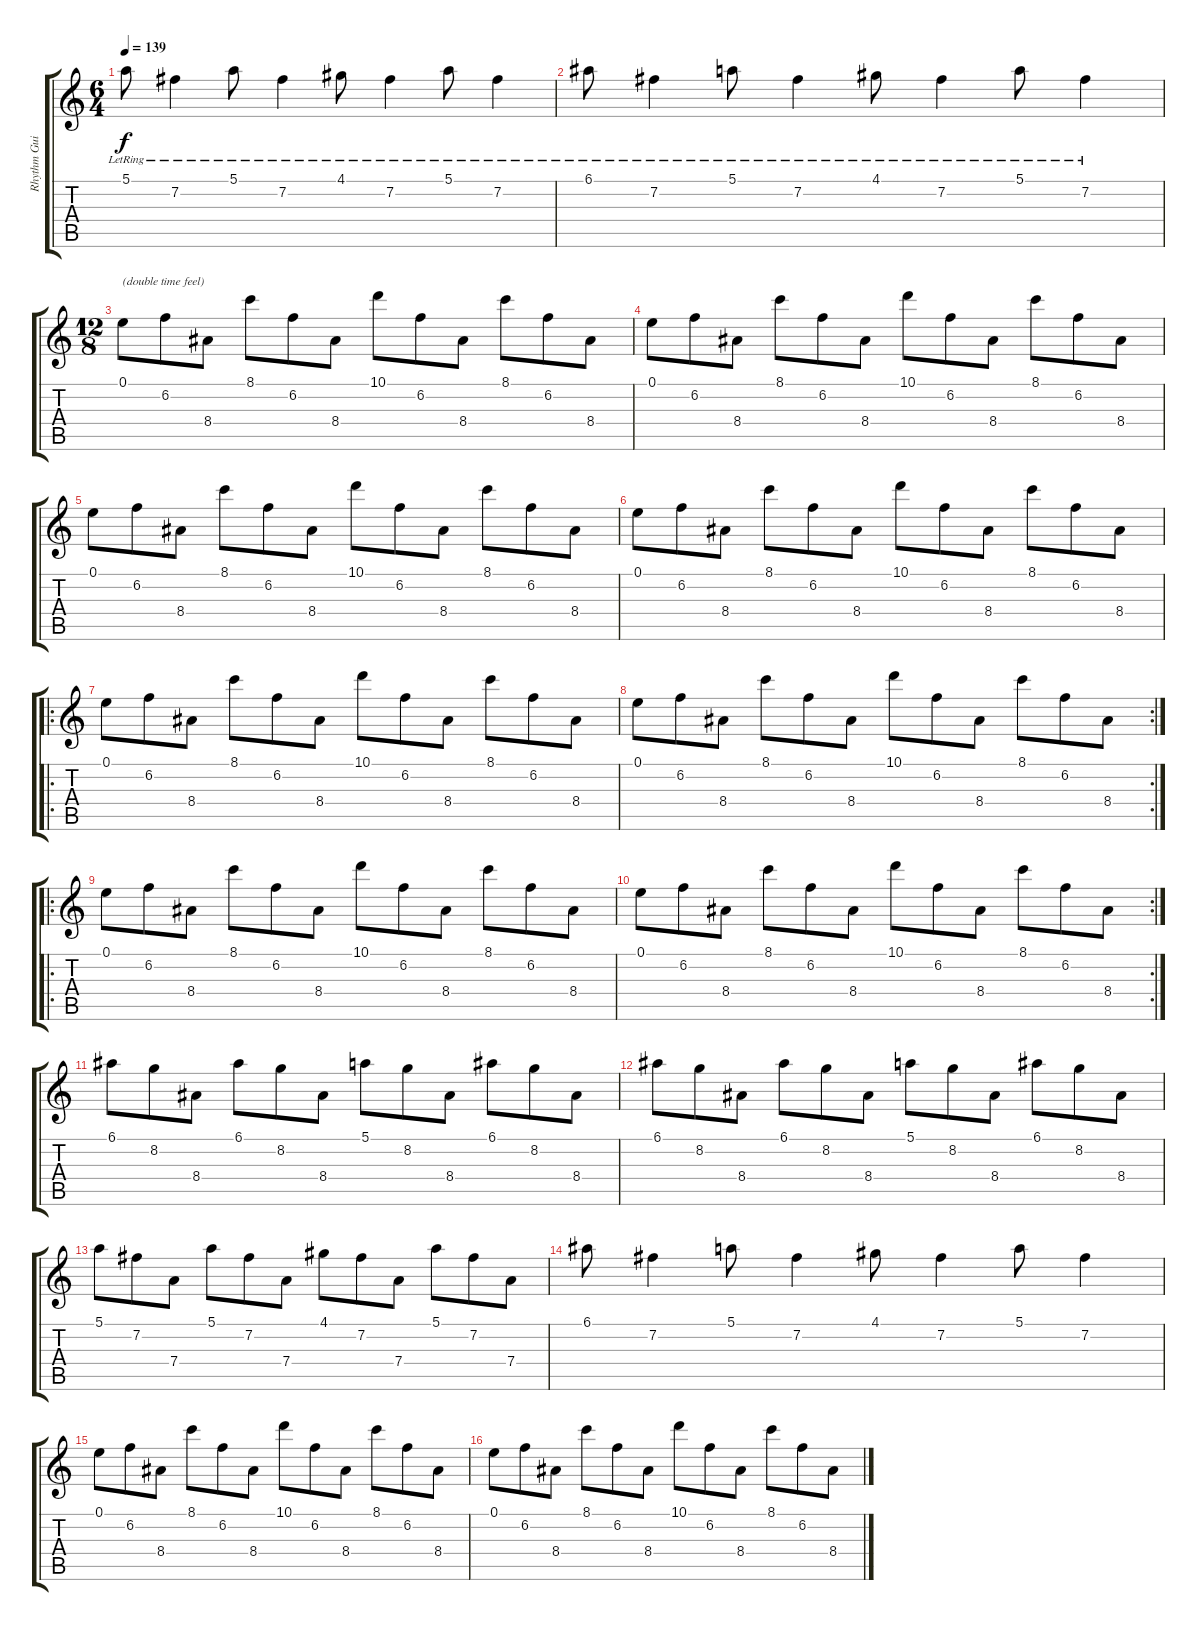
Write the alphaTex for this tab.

\track ("Rhythm Guitar I (David Gilmour)" "Rhythm Gui") {instrument electricguitarclean}
\staff {score tabs}
\tuning (E4 B3 G3 D3 A2 E2) {hide}
\ts (6 4)
\tempo 139
\clef g2
\ks c
5.1{lr}.8{dy f} 7.2{lr}.4 5.1{lr}.8 7.2{lr}.4 4.1{lr}.8 7.2{lr}.4 5.1{lr}.8 7.2{lr}.4 |
6.1{lr}.8 7.2{lr}.4 5.1{lr}.8 7.2{lr}.4 4.1{lr}.8 7.2{lr}.4 5.1{lr}.8 7.2{lr}.4 |
\ts (12 8)
0.1.8{txt "(double time feel)"} 6.2.8 8.4.8 8.1.8 6.2.8 8.4.8 10.1.8 6.2.8 8.4.8 8.1.8 6.2.8 8.4.8 |
0.1.8 6.2.8 8.4.8 8.1.8 6.2.8 8.4.8 10.1.8 6.2.8 8.4.8 8.1.8 6.2.8 8.4.8 |
0.1.8 6.2.8 8.4.8 8.1.8 6.2.8 8.4.8 10.1.8 6.2.8 8.4.8 8.1.8 6.2.8 8.4.8 |
0.1.8 6.2.8 8.4.8 8.1.8 6.2.8 8.4.8 10.1.8 6.2.8 8.4.8 8.1.8 6.2.8 8.4.8 |
\ro
0.1.8 6.2.8 8.4.8 8.1.8 6.2.8 8.4.8 10.1.8 6.2.8 8.4.8 8.1.8 6.2.8 8.4.8 |
\rc 2
0.1.8 6.2.8 8.4.8 8.1.8 6.2.8 8.4.8 10.1.8 6.2.8 8.4.8 8.1.8 6.2.8 8.4.8 |
\ro
0.1.8 6.2.8 8.4.8 8.1.8 6.2.8 8.4.8 10.1.8 6.2.8 8.4.8 8.1.8 6.2.8 8.4.8 |
\rc 2
0.1.8 6.2.8 8.4.8 8.1.8 6.2.8 8.4.8 10.1.8 6.2.8 8.4.8 8.1.8 6.2.8 8.4.8 |
6.1.8 8.2.8 8.4.8 6.1.8 8.2.8 8.4.8 5.1.8 8.2.8 8.4.8 6.1.8 8.2.8 8.4.8 |
6.1.8 8.2.8 8.4.8 6.1.8 8.2.8 8.4.8 5.1.8 8.2.8 8.4.8 6.1.8 8.2.8 8.4.8 |
5.1.8 7.2.8 7.4.8 5.1.8 7.2.8 7.4.8 4.1.8 7.2.8 7.4.8 5.1.8 7.2.8 7.4.8 |
6.1.8 7.2.4 5.1.8 7.2.4 4.1.8 7.2.4 5.1.8 7.2.4 |
0.1.8{volume 5} 6.2.8 8.4.8 8.1.8 6.2.8 8.4.8 10.1.8 6.2.8 8.4.8 8.1.8 6.2.8 8.4.8 |
0.1.8 6.2.8 8.4.8 8.1.8 6.2.8 8.4.8 10.1.8 6.2.8 8.4.8 8.1.8 6.2.8 8.4.8
